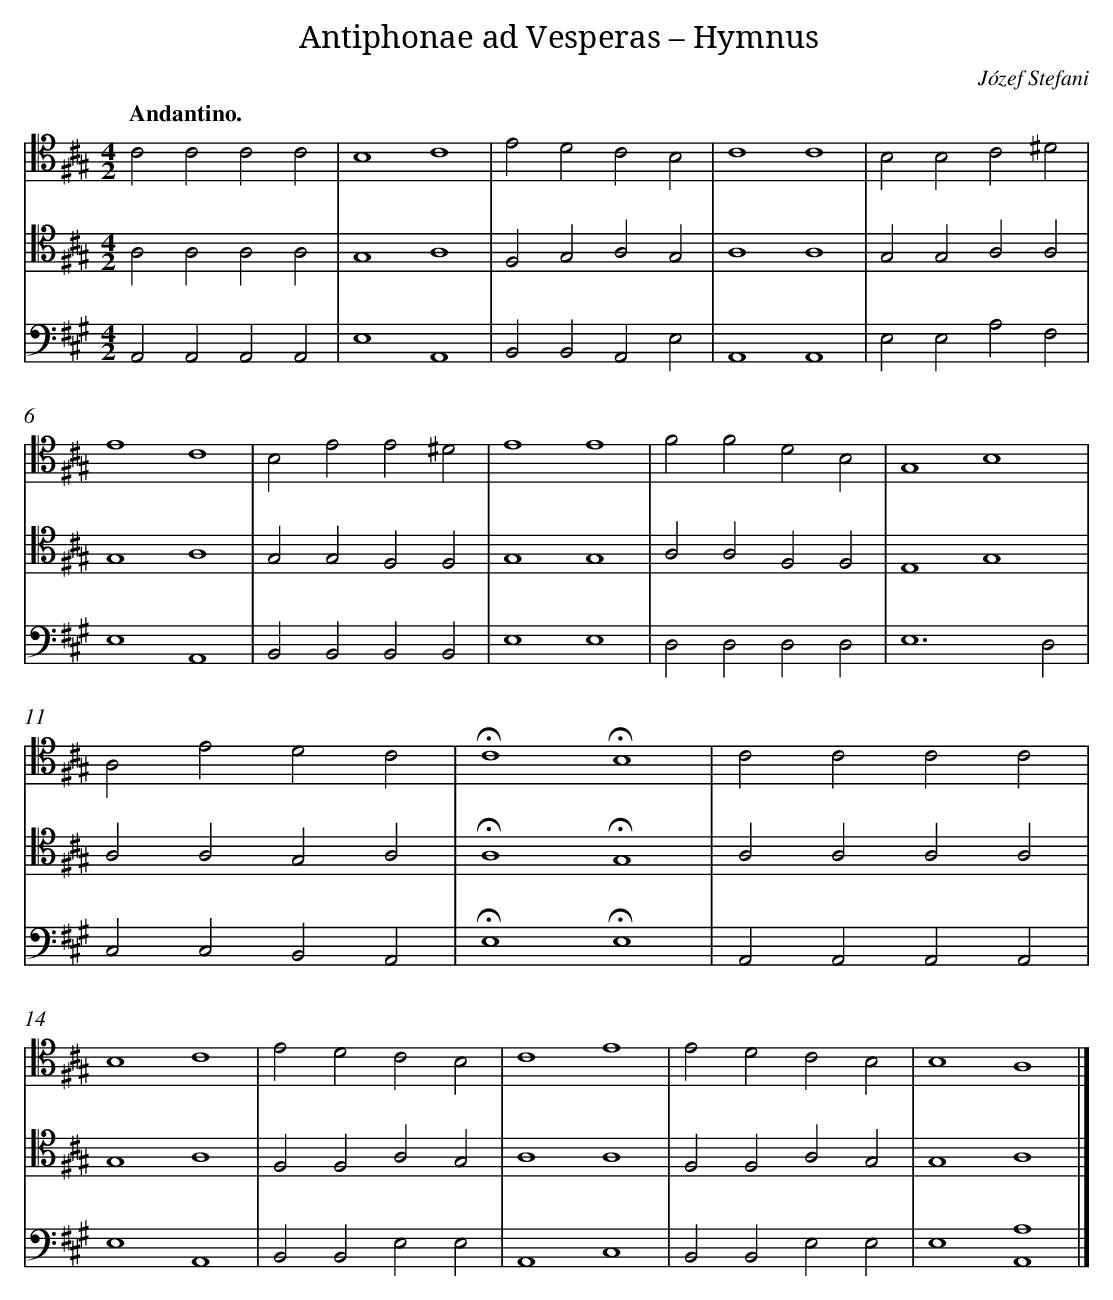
X:1
T: Antiphonae ad Vesperas – Hymnus
C: Józef Stefani
L: 1/4
M: 4/2
Q: "Andantino."
V: 1 clef=tenor
V: 2 clef=tenor
V: 3 clef=bass
K: A
[V:1] C2C2C2C2 |
[V:2] A,2A,2A,2A,2 |
[V:3] A,,2A,,2A,,2A,,2 |
[V:1] B,4C4 |
[V:2] G,4A,4 |
[V:3] E,4A,,4 |
[V:1] E2D2C2B,2 |
[V:2] F,2G,2A,2G,2 |
[V:3] B,,2B,,2A,,2E,2 |
[V:1] C4C4 |
[V:2] A,4A,4 |
[V:3] A,,4A,,4 |
[V:1] B,2B,2C2^D2 |
[V:2] G,2G,2A,2A,2 |
[V:3] E,2E,2A,2F,2 |
[V:1] E4C4 |
[V:2] G,4A,4 |
[V:3] E,4A,,4 |
[V:1] B,2E2E2^D2 |
[V:2] G,2G,2F,2F,2 |
[V:3] B,,2B,,2B,,2B,,2 |
[V:1] E4E4 |
[V:2] G,4G,4 |
[V:3] E,4E,4 |
[V:1] F2F2D2B,2 |
[V:2] A,2A,2F,2F,2 |
[V:3] D,2D,2D,2D,2 |
[V:1] G,4B,4 |
[V:2] E,4G,4 |
[V:3] E,6D,2 |
[V:1] A,2E2D2C2 |
[V:2] A,2A,2G,2A,2 |
[V:3] C,2C,2B,,2A,,2 |
[V:1] !fermata!C4!fermata!B,4 |
[V:2] !fermata!A,4!fermata!G,4 |
[V:3] !fermata!E,4!fermata!E,4 |
[V:1] C2C2C2C2 |
[V:2] A,2A,2A,2A,2 |
[V:3] A,,2A,,2A,,2A,,2 |
[V:1] B,4C4 |
[V:2] G,4A,4 |
[V:3] E,4A,,4 |
[V:1] E2D2C2B,2 |
[V:2] F,2F,2A,2G,2 |
[V:3] B,,2B,,2E,2E,2 |
[V:1] C4E4 |
[V:2] A,4A,4 |
[V:3] A,,4C,4 |
[V:1] E2D2C2B,2 |
[V:2] F,2F,2A,2G,2 |
[V:3] B,,2B,,2E,2E,2 |
[V:1] B,4A,4 |]
[V:2] G,4A,4 |]
[V:3] E,4[A,4A,,4] |]
